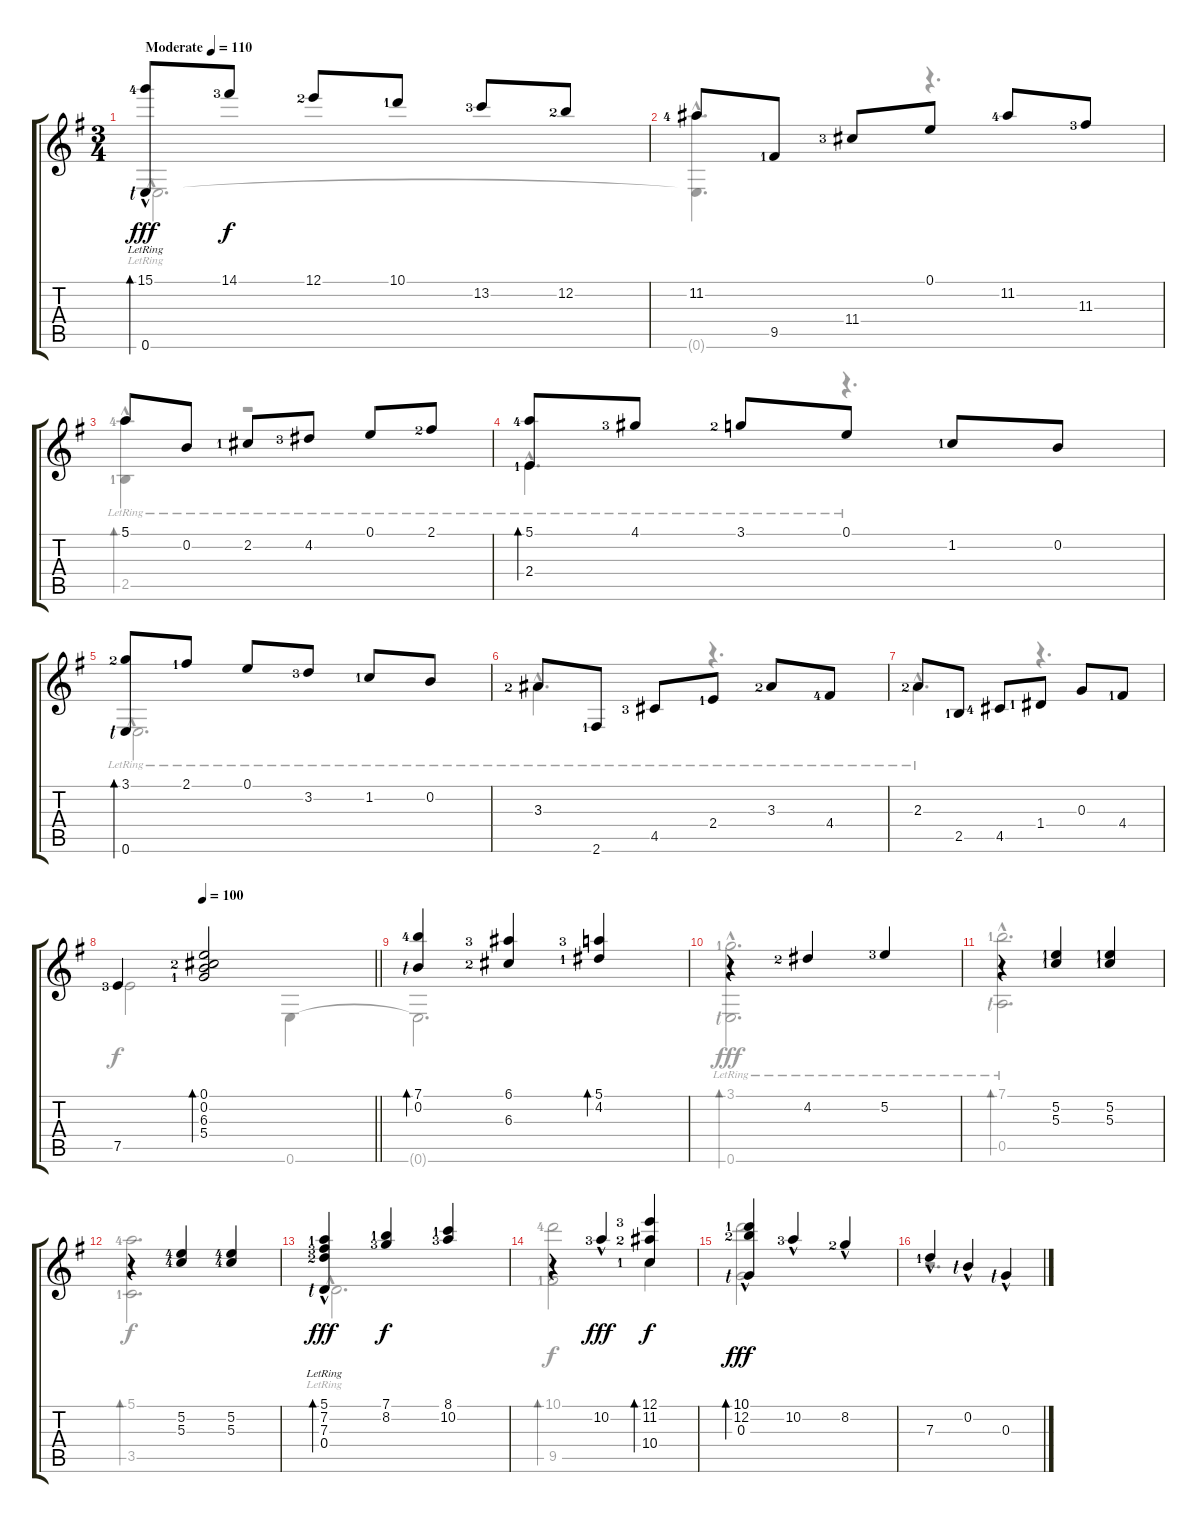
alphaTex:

\track "" {instrument acousticguitarnylon}
\staff {score tabs}
\tuning (E4 B3 G3 D3 A2 E2) {hide}
\voice
\ts (3 4)
\section ("" "")
\tempo (110 "Moderate")
\clef g2
\ks eminor
(15.1{lf 5} 0.6{hac lr lf 1}).8{bd 480 dy fff instrument acousticguitarnylon} 14.1{lf 4}.8{dy f} 12.1{lf 3}.8 10.1{lf 2}.8 13.2{lf 4}.8 12.2{lf 3}.8 |
11.2{lf 5}.8 9.5{lf 2}.8 11.4{lf 4}.8 0.1.8 11.2{lf 5}.8 11.3{lf 4}.8 |
5.1.8 0.2.8 2.2{lf 2}.8 4.2{lf 4}.8 0.1.8 2.1{lf 3}.8 |
(5.1{lf 5} 2.4{lf 2}).8{bd 480} 4.1{lf 4}.8 3.1{lf 3}.8 0.1.8 1.2{lf 2}.8 0.2.8 |
(3.1{lf 3} 0.6{lf 1}).8{bd 480} 2.1{lf 2}.8 0.1.8 3.2{lf 4}.8 1.2{lf 2}.8 0.2.8 |
3.3{lf 3}.8{txt ""} 2.6{lf 2}.8 4.5{lf 4}.8 2.4{lf 2}.8 3.3{lf 3}.8 4.4{lf 5}.8 |
2.3{lf 3}.8 2.5{lf 2}.8 4.5{lf 5}.8 1.4{lf 2}.8 0.3.8 4.4{lf 2}.8 |
\tempo (100 0.3333333333333333)
\barLineRight lightlight
7.5{lf 4}.4 (0.1 0.2 6.3{lf 3} 5.4{lf 2}).2{bd 480} |
\section ("" "")
(7.1{lf 5} 0.2{lf 1}).4{bd 480} (6.1{lf 4} 6.3{lf 3}).4 (5.1{lf 4} 4.2{lf 2}).4{bd 480} |
r.4 4.2{lf 3}.4 5.2{lf 4}.4 |
r.4{txt ""} (5.2{lf 2} 5.3{lf 2}).4 (5.2{lf 2} 5.3{lf 2}).4 |
r.4{txt ""} (5.2{lf 5} 5.3{lf 5}).4 (5.2{lf 5} 5.3{lf 5}).4 |
(5.1{hac lr lf 2} 7.2{hac lr lf 4} 7.3{hac lr lf 3} 0.4{lf 1}).4{bd 480 dy fff} (7.1{lf 2} 8.2{lf 4}).4{dy f} (8.1{lf 2} 10.2{lf 4}).4 |
r.4 10.2{hac lf 4}.4{dy fff} (12.1{lf 4} 11.2{lf 3} 10.4{lf 2}).4{bd 480 dy f} |
(10.1{lf 2} 12.2{hac lf 3} 0.3{lf 1}).4{bd 480 dy fff} 10.2{hac lf 4}.4 8.2{hac lf 3}.4 |
7.3{hac lf 2}.4 0.2{hac lf 1}.4 0.3{hac lf 1}.4
\voice
\clef g2
\ottava regular
\simile none
\ks eminor
0.6{hac lr}.2{d dy fff} |
(11.2{hac} 0.6{t}).4{d} r.4{d} |
(5.1{hac lf 5} 2.5{hac lr lf 2}).4{bd 480} r.2 |
2.4{hac lr}.4{d} r.4{d} |
0.6{hac lr}.2{d} |
3.3{hac lr}.4{d} r.4{d} |
2.3{hac lr}.4{d} r.4{d} |
\barLineRight lightlight
7.5.2{dy f} 0.6.4 |
0.6{t}.2{d} |
(3.1{lf 2} 0.6{hac lr lf 1}).2{d bd 480 dy fff} |
(7.1{lf 2} 0.5{hac lr lf 1}).2{d bd 480 txt ""} |
(5.1{lf 5} 3.5{lf 2}).2{d bd 480 txt "" dy f} |
0.4{hac lr}.2{d dy fff} |
(10.1{lf 5} 9.5{lf 2}).2{bd 480 dy f} 10.4.4 |
(10.1 0.3).2{d bd 480} |
r.2{d}
